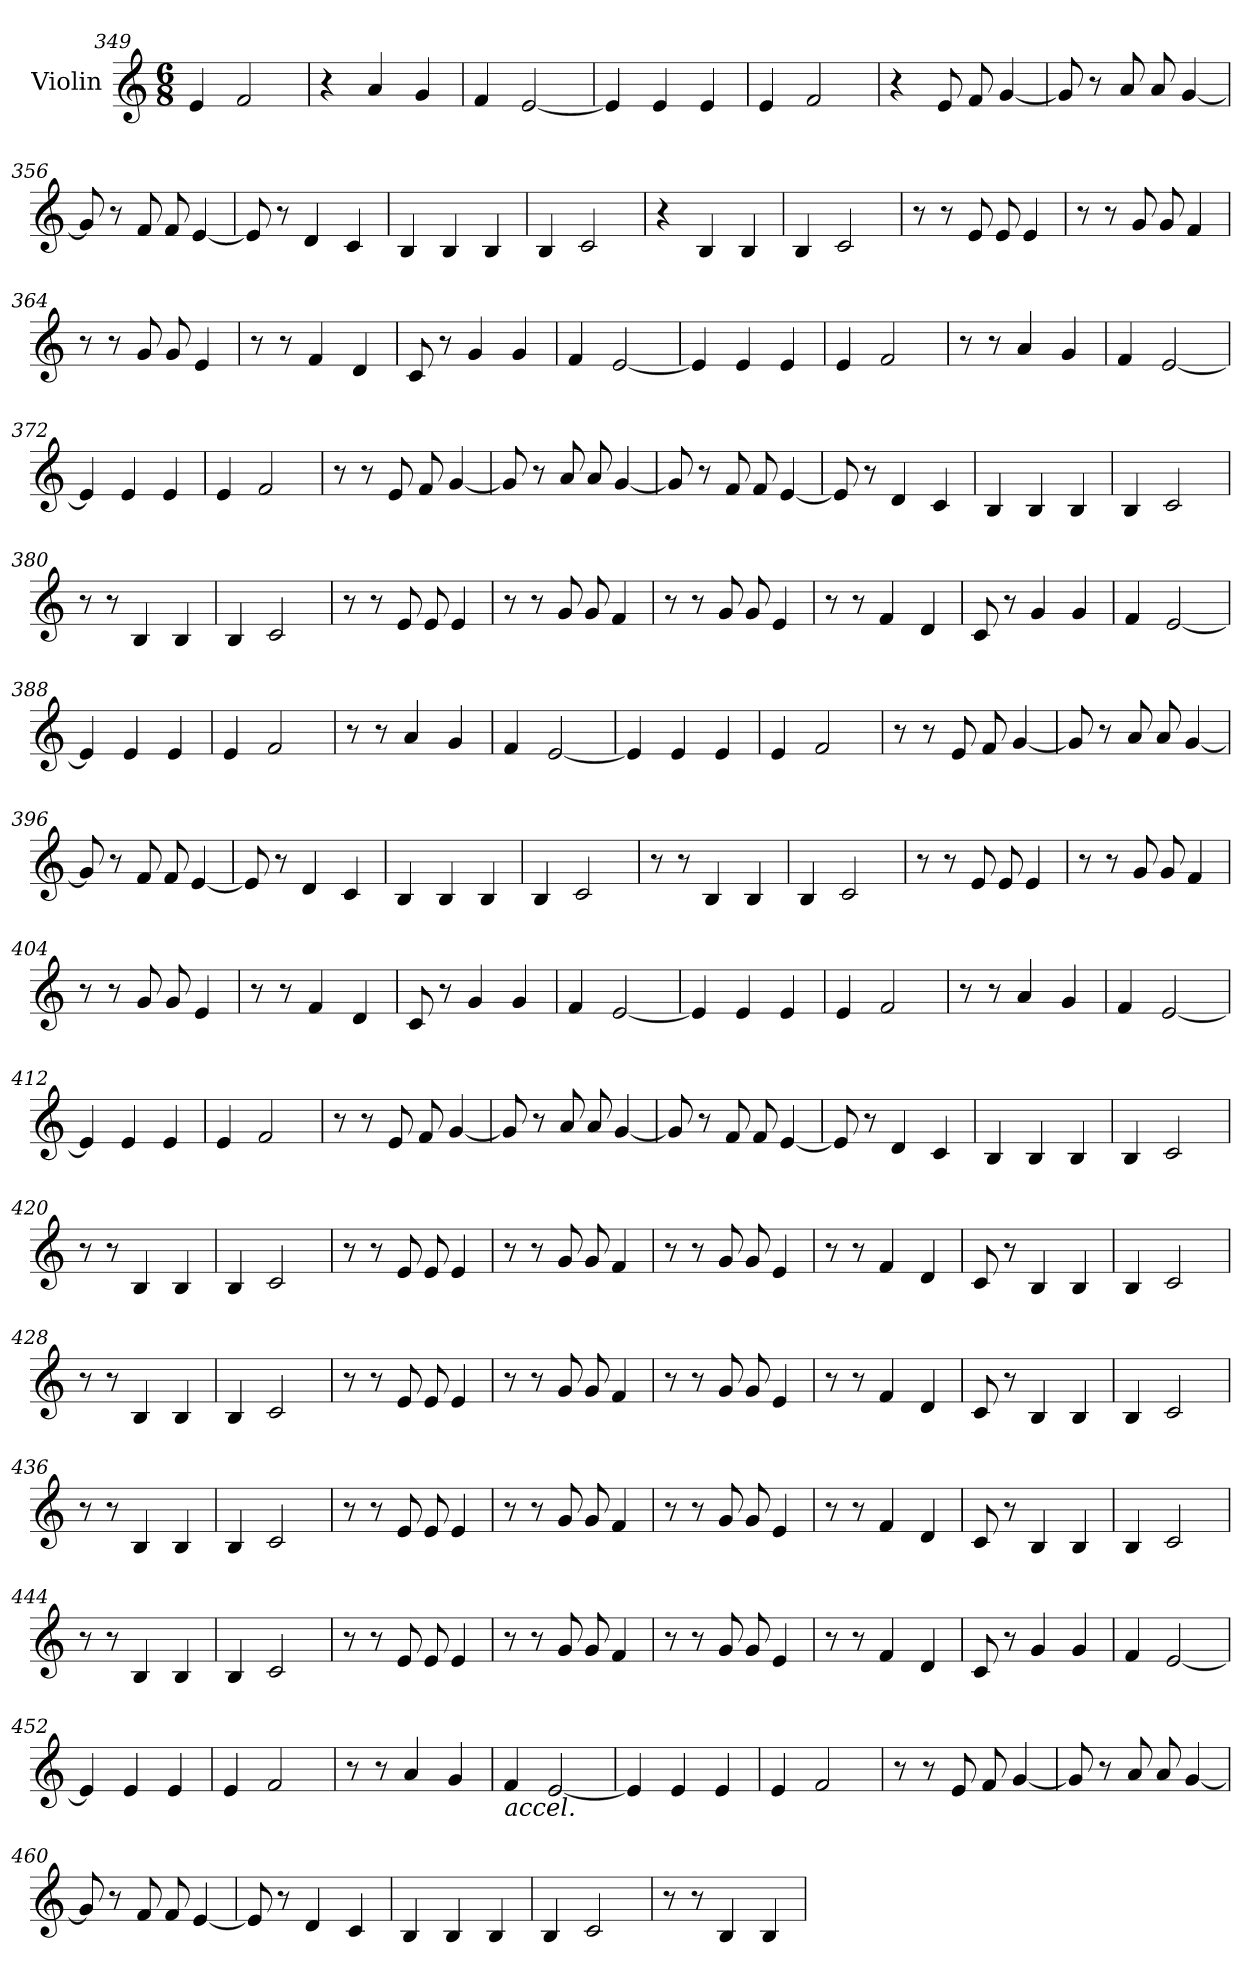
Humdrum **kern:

**kern
*part1
*staff1
*I"Violin
!!LO:PB:g=z
*clefG2
*k[]
*M6/8
=349
4e/
2f/
=350
4r
4a/
4g/
=351
4f/
[2e/
=352
4e/]
4e/
4e/
=353
4e/
2f/
=354
4r
8e/
8f/
[4g/
=355
8g/]
8r
8a/
8a/
[4g/
!!LO:LB:g=z
=356
8g/]
8r
8f/
8f/
[4e/
=357
8e/]
8r
4d/
4c/
=358
4B/
4B/
4B/
=359
4B/
2c/
=360
4r
4B/
4B/
=361
4B/
2c/
=362
8r
8r
8e/
8e/
4e/
!!LO:LB:g=z
=363
8r
8r
8g/
8g/
4f/
=364
8r
8r
8g/
8g/
4e/
=365
8r
8r
4f/
4d/
=366
8c/
8r
4g/
4g/
=367
4f/
[2e/
=368
4e/]
4e/
4e/
=369
4e/
2f/
!!LO:LB:g=z
=370
8r
8r
4a/
4g/
=371
4f/
[2e/
=372
4e/]
4e/
4e/
=373
4e/
2f/
=374
8r
8r
8e/
8f/
[4g/
=375
8g/]
8r
8a/
8a/
[4g/
=376
8g/]
8r
8f/
8f/
[4e/
!!LO:LB:g=z
=377
8e/]
8r
4d/
4c/
=378
4B/
4B/
4B/
=379
4B/
2c/
=380
8r
8r
4B/
4B/
=381
4B/
2c/
=382
8r
8r
8e/
8e/
4e/
=383
8r
8r
8g/
8g/
4f/
!!LO:LB:g=z
=384
8r
8r
8g/
8g/
4e/
=385
8r
8r
4f/
4d/
=386
8c/
8r
4g/
4g/
=387
4f/
[2e/
=388
4e/]
4e/
4e/
=389
4e/
2f/
=390
8r
8r
4a/
4g/
!!LO:LB:g=z
=391
4f/
[2e/
=392
4e/]
4e/
4e/
=393
4e/
2f/
=394
8r
8r
8e/
8f/
[4g/
=395
8g/]
8r
8a/
8a/
[4g/
=396
8g/]
8r
8f/
8f/
[4e/
=397
8e/]
8r
4d/
4c/
!!LO:LB:g=z
=398
4B/
4B/
4B/
=399
4B/
2c/
=400
8r
8r
4B/
4B/
=401
4B/
2c/
=402
8r
8r
8e/
8e/
4e/
=403
8r
8r
8g/
8g/
4f/
=404
8r
8r
8g/
8g/
4e/
!!LO:PB:g=z
=405
8r
8r
4f/
4d/
=406
8c/
8r
4g/
4g/
=407
4f/
[2e/
=408
4e/]
4e/
4e/
=409
4e/
2f/
=410
8r
8r
4a/
4g/
=411
4f/
[2e/
!!LO:LB:g=z
=412
4e/]
4e/
4e/
=413
4e/
2f/
=414
8r
8r
8e/
8f/
[4g/
=415
8g/]
8r
8a/
8a/
[4g/
=416
8g/]
8r
8f/
8f/
[4e/
=417
8e/]
8r
4d/
4c/
=418
4B/
4B/
4B/
!!LO:LB:g=z
=419
4B/
2c/
=420
8r
8r
4B/
4B/
=421
4B/
2c/
=422
8r
8r
8e/
8e/
4e/
=423
8r
8r
8g/
8g/
4f/
=424
8r
8r
8g/
8g/
4e/
=425
8r
8r
4f/
4d/
!!LO:LB:g=z
=426
8c/
8r
4B/
4B/
=427
4B/
2c/
=428
8r
8r
4B/
4B/
=429
4B/
2c/
=430
8r
8r
8e/
8e/
4e/
=431
8r
8r
8g/
8g/
4f/
=432
8r
8r
8g/
8g/
4e/
!!LO:LB:g=z
=433
8r
8r
4f/
4d/
=434
8c/
8r
4B/
4B/
=435
4B/
2c/
=436
8r
8r
4B/
4B/
=437
4B/
2c/
=438
8r
8r
8e/
8e/
4e/
=439
8r
8r
8g/
8g/
4f/
!!LO:LB:g=z
=440
8r
8r
8g/
8g/
4e/
=441
8r
8r
4f/
4d/
=442
8c/
8r
4B/
4B/
=443
4B/
2c/
=444
8r
8r
4B/
4B/
=445
4B/
2c/
=446
8r
8r
8e/
8e/
4e/
!!LO:LB:g=z
=447
8r
8r
8g/
8g/
4f/
=448
8r
8r
8g/
8g/
4e/
=449
8r
8r
4f/
4d/
=450
8c/
8r
4g/
4g/
=451
4f/
[2e/
=452
4e/]
4e/
4e/
=453
4e/
2f/
!!LO:PB:g=z
=454
8r
8r
4a/
4g/
=455
!LO:TX:b:i:t=accel.
4f/
[2e/
=456
4e/]
4e/
4e/
=457
4e/
2f/
=458
8r
8r
8e/
8f/
[4g/
=459
8g/]
8r
8a/
8a/
[4g/
=460
8g/]
8r
8f/
8f/
[4e/
!!LO:PB:g=z
=461
8e/]
8r
4d/
4c/
=462
4B/
4B/
4B/
=463
4B/
2c/
=464
8r
8r
4B/
4B/
=
*-
